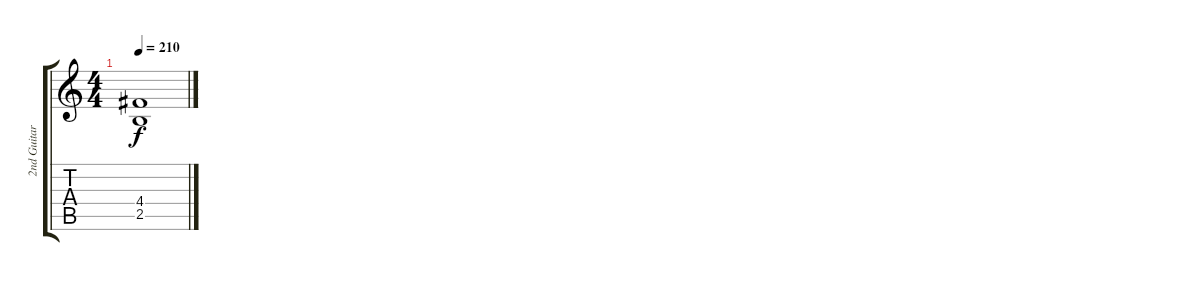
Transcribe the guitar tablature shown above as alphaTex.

\track ("2nd Guitar" "2nd Guitar") {instrument overdrivenguitar}
\staff {score tabs}
\tuning (E4 B3 G3 D3 A2 E2) {hide}
\ts (4 4)
\tempo 210
\clef g2
\ks c
(4.4 2.5).1{dy f}
